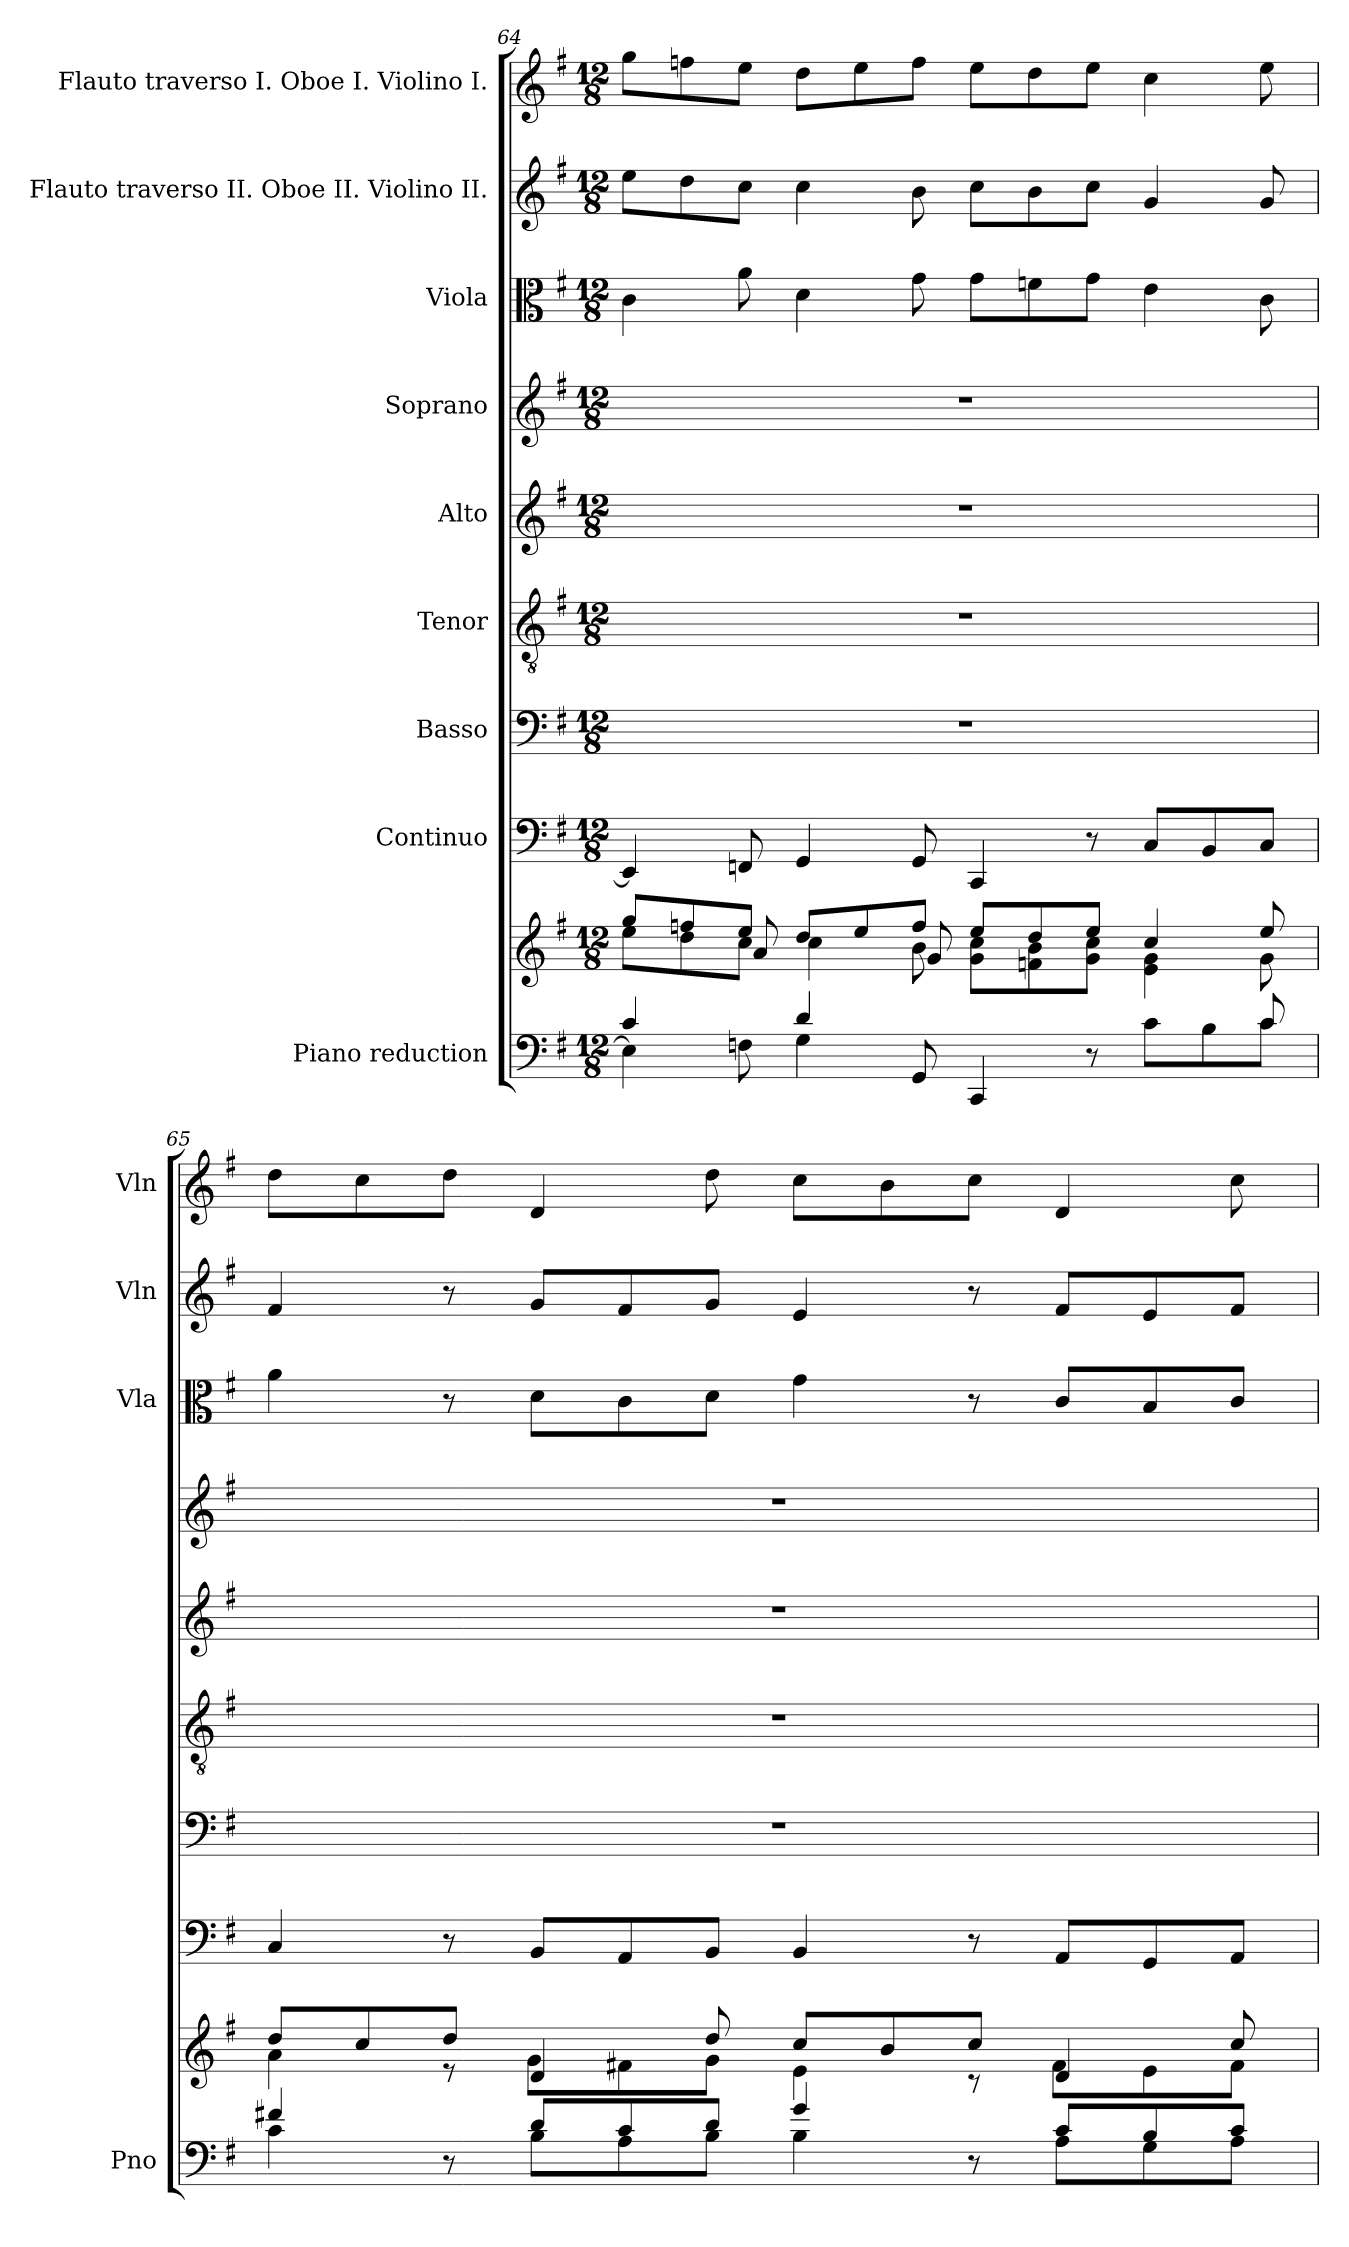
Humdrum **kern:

**kern	**kern	**kern	**kern	**kern	**kern	**kern	**kern	**kern	**kern
*part9	*part9	*part8	*part7	*part6	*part5	*part4	*part3	*part2	*part1
*staff10	*staff9	*staff8	*staff7	*staff6	*staff5	*staff4	*staff3	*staff2	*staff1
*I"Piano reduction	*	*I"Continuo	*I"Basso	*I"Tenor	*I"Alto	*I"Soprano	*I"Viola	*I"Flauto traverso II. Oboe II. Violino II.	*I"Flauto traverso I. Oboe I. Violino I.
*I'Pno	*	*	*	*	*	*	*I'Vla	*I'Vln	*I'Vln
*clefF4	*clefG2	*clefF4	*clefF4	*clefGv2	*clefG2	*clefG2	*clefC3	*clefG2	*clefG2
*k[f#]	*k[f#]	*k[f#]	*k[f#]	*k[f#]	*k[f#]	*k[f#]	*k[f#]	*k[f#]	*k[f#]
*M12/8	*M12/8	*M12/8	*M12/8	*M12/8	*M12/8	*M12/8	*M12/8	*M12/8	*M12/8
=64	=64	=64	=64	=64	=64	=64	=64	=64	=64
*^	*^	*	*	*	*	*	*	*	*
*	*	*	*^	*	*	*	*	*	*	*	*
4c/	4E\]	8gg/L	8ee\L	4ryy	4EE/]	1.r	1.r	1.r	1.r	4c\	8ee\L	8gg\L
.	.	8ffn/	8dd\	.	.	.	.	.	.	.	8dd\	8ffn\
8ryy	8Fn\	8ee/J	8cc\J	8a/	8FFn/	.	.	.	.	8a\	8cc\J	8ee\J
4d/	4G\	8dd/L	4cc\	4ryy	4GG/	.	.	.	.	4d\	4cc\	8dd\L
.	.	8ee/	.	.	.	.	.	.	.	.	.	8ee\
8ryy	8GG/	8ff/J	8b\	8g/	8GG/	.	.	.	.	8g\	8b\	8ff\J
4CC/	4ryy	8ee/L	8g\ 8cc\L	2.ryy	4CC/	.	.	.	.	8g\L	8cc\L	8ee\L
.	.	8dd/	8fn\ 8b\	.	.	.	.	.	.	8fn\	8b\	8dd\
8r	8ryy	8ee/J	8g\ 8cc\J	.	8r	.	.	.	.	8g\J	8cc\J	8ee\J
4ryy	8c\L	4cc/	4e\ 4g\	.	8C/L	.	.	.	.	4e\	4g/	4cc\
.	8B\	.	.	.	8BB/	.	.	.	.	.	.	.
8c/	8c\J	8ee/	8g\	.	8C/J	.	.	.	.	8c\	8g/	8ee\
*	*	*	*v	*v	*	*	*	*	*	*	*	*
!!LO:PB:g=z
=65	=65	=65	=65	=65	=65	=65	=65	=65	=65	=65	=65
4f#X/	4c\	8dd/L	4a\	4C/	1.r	1.r	1.r	1.r	4a\	4f#/	8dd\L
.	.	8cc/	.	.	.	.	.	.	.	.	8cc\
8r	8ryy	8dd/J	8r	8r	.	.	.	.	8r	8r	8dd\J
8d/L	8B\L	4d/	8g\L	8BB/L	.	.	.	.	8d\L	8g/L	4d/
8c/	8A\	.	8f#X\	8AA/	.	.	.	.	8c\	8f#/	.
8d/J	8B\J	8dd/	8g\J	8BB/J	.	.	.	.	8d\J	8g/J	8dd\
4g/	4B\	8cc/L	4e\	4BB/	.	.	.	.	4g\	4e/	8cc\L
.	.	8b/	.	.	.	.	.	.	.	.	8b\
8r	8ryy	8cc/J	8r	8r	.	.	.	.	8r	8r	8cc\J
8c/L	8A\L	4d/	8f#\L	8AA/L	.	.	.	.	8c/L	8f#/L	4d/
8B/	8G\	.	8e\	8GG/	.	.	.	.	8B/	8e/	.
8c/J	8A\J	8cc/	8f#\J	8AA/J	.	.	.	.	8c/J	8f#/J	8cc\
*v	*v	*	*	*	*	*	*	*	*	*	*
*	*v	*v	*	*	*	*	*	*	*	*
=	=	=	=	=	=	=	=	=	=
*-	*-	*-	*-	*-	*-	*-	*-	*-	*-
